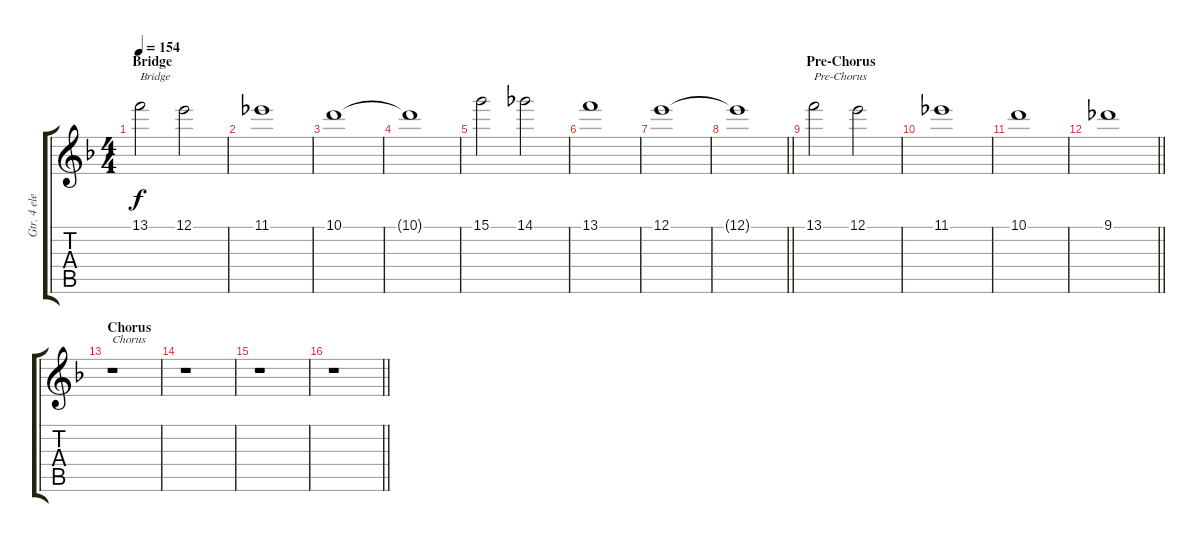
\track ("Gtr. 4 elec. w/overdrive" "Gtr. 4 ele") {instrument overdrivenguitar}
\staff {score tabs}
\tuning (E4 B3 G3 D3 A2 E2) {hide}
\ts (4 4)
\section ("" "Bridge")
\tempo 154
\clef g2
\ks f
13.1.2{txt "Bridge" dy f} 12.1.2 |
11.1.1 |
10.1.1 |
10.1{t}.1 |
15.1.2 14.1.2 |
13.1.1 |
12.1.1 |
\barLineRight lightlight
12.1{t}.1 |
\section ("" "Pre-Chorus")
13.1.2{txt "Pre-Chorus"} 12.1.2 |
11.1.1 |
10.1.1 |
\barLineRight lightlight
9.1.1 |
\section ("" "Chorus")
r.1{txt "Chorus"} |
r.1 |
r.1 |
\barLineRight lightlight
r.1
